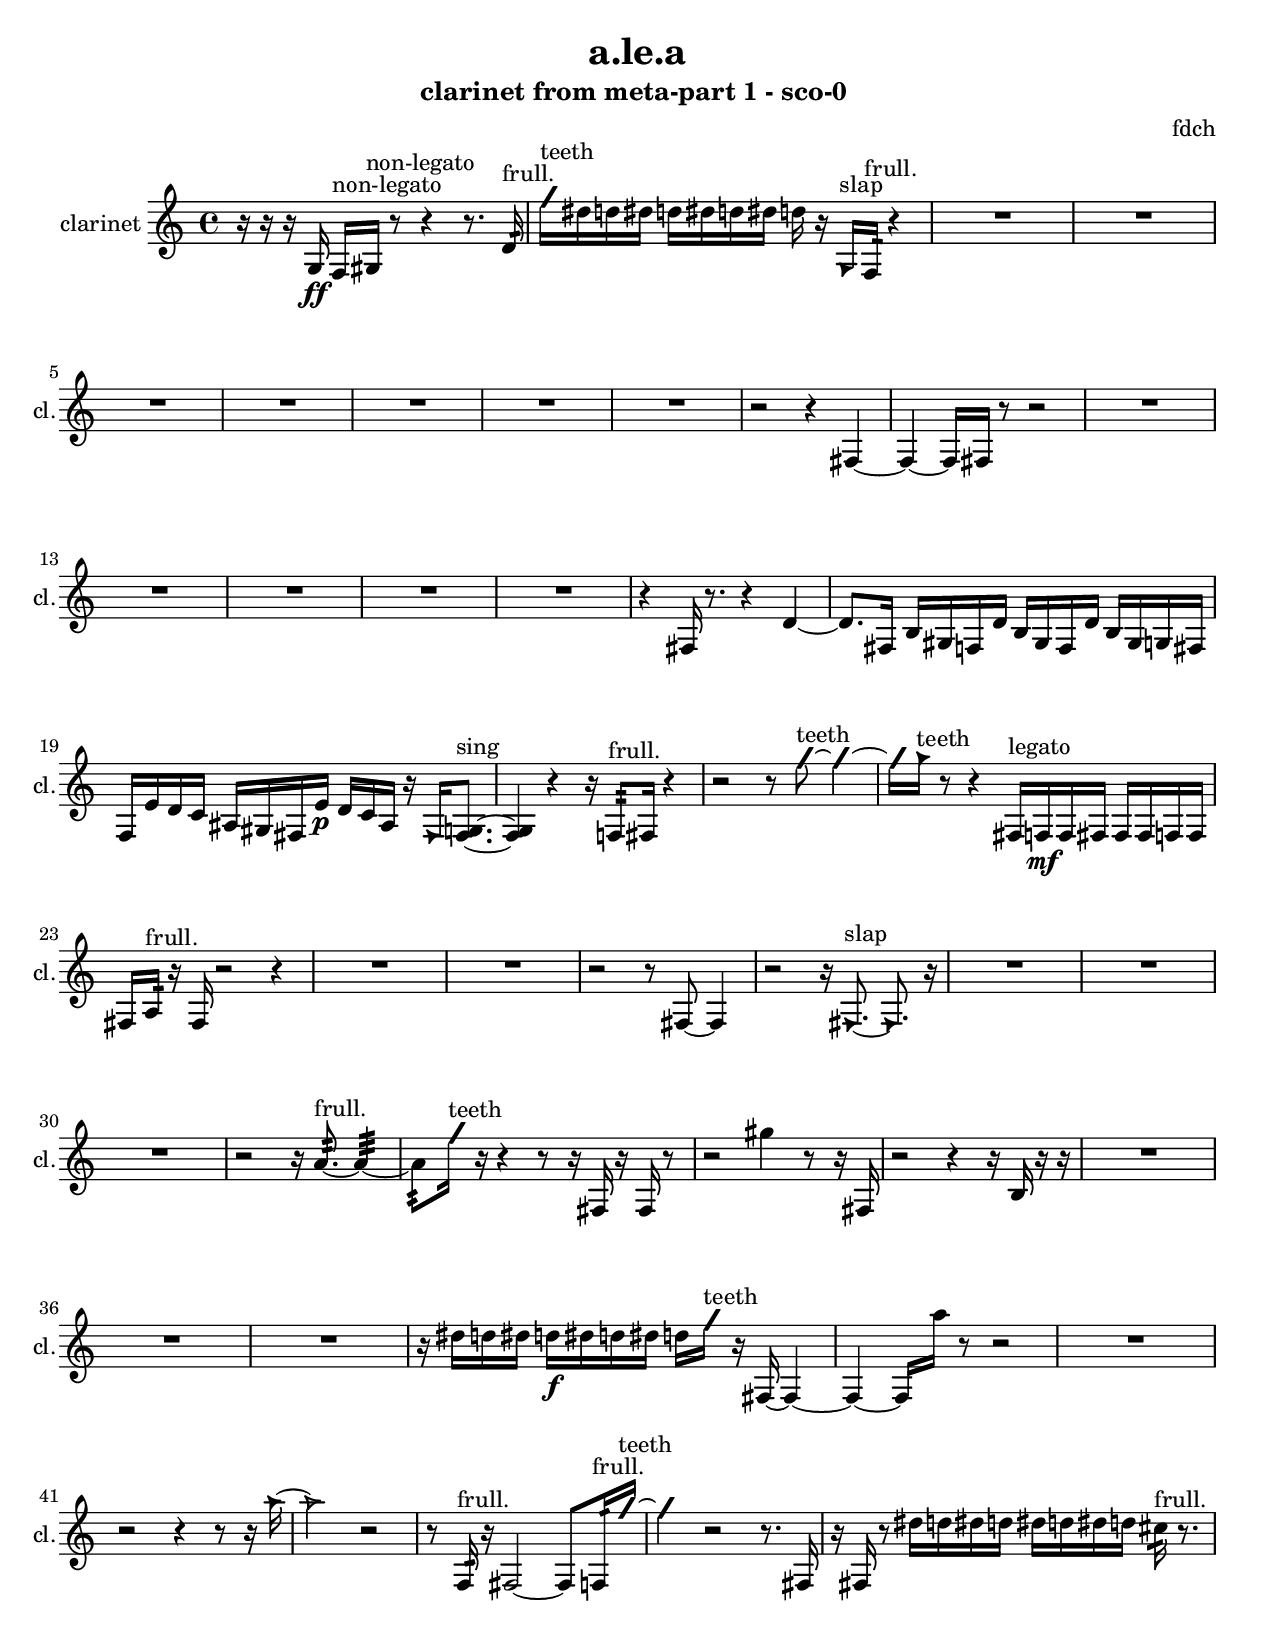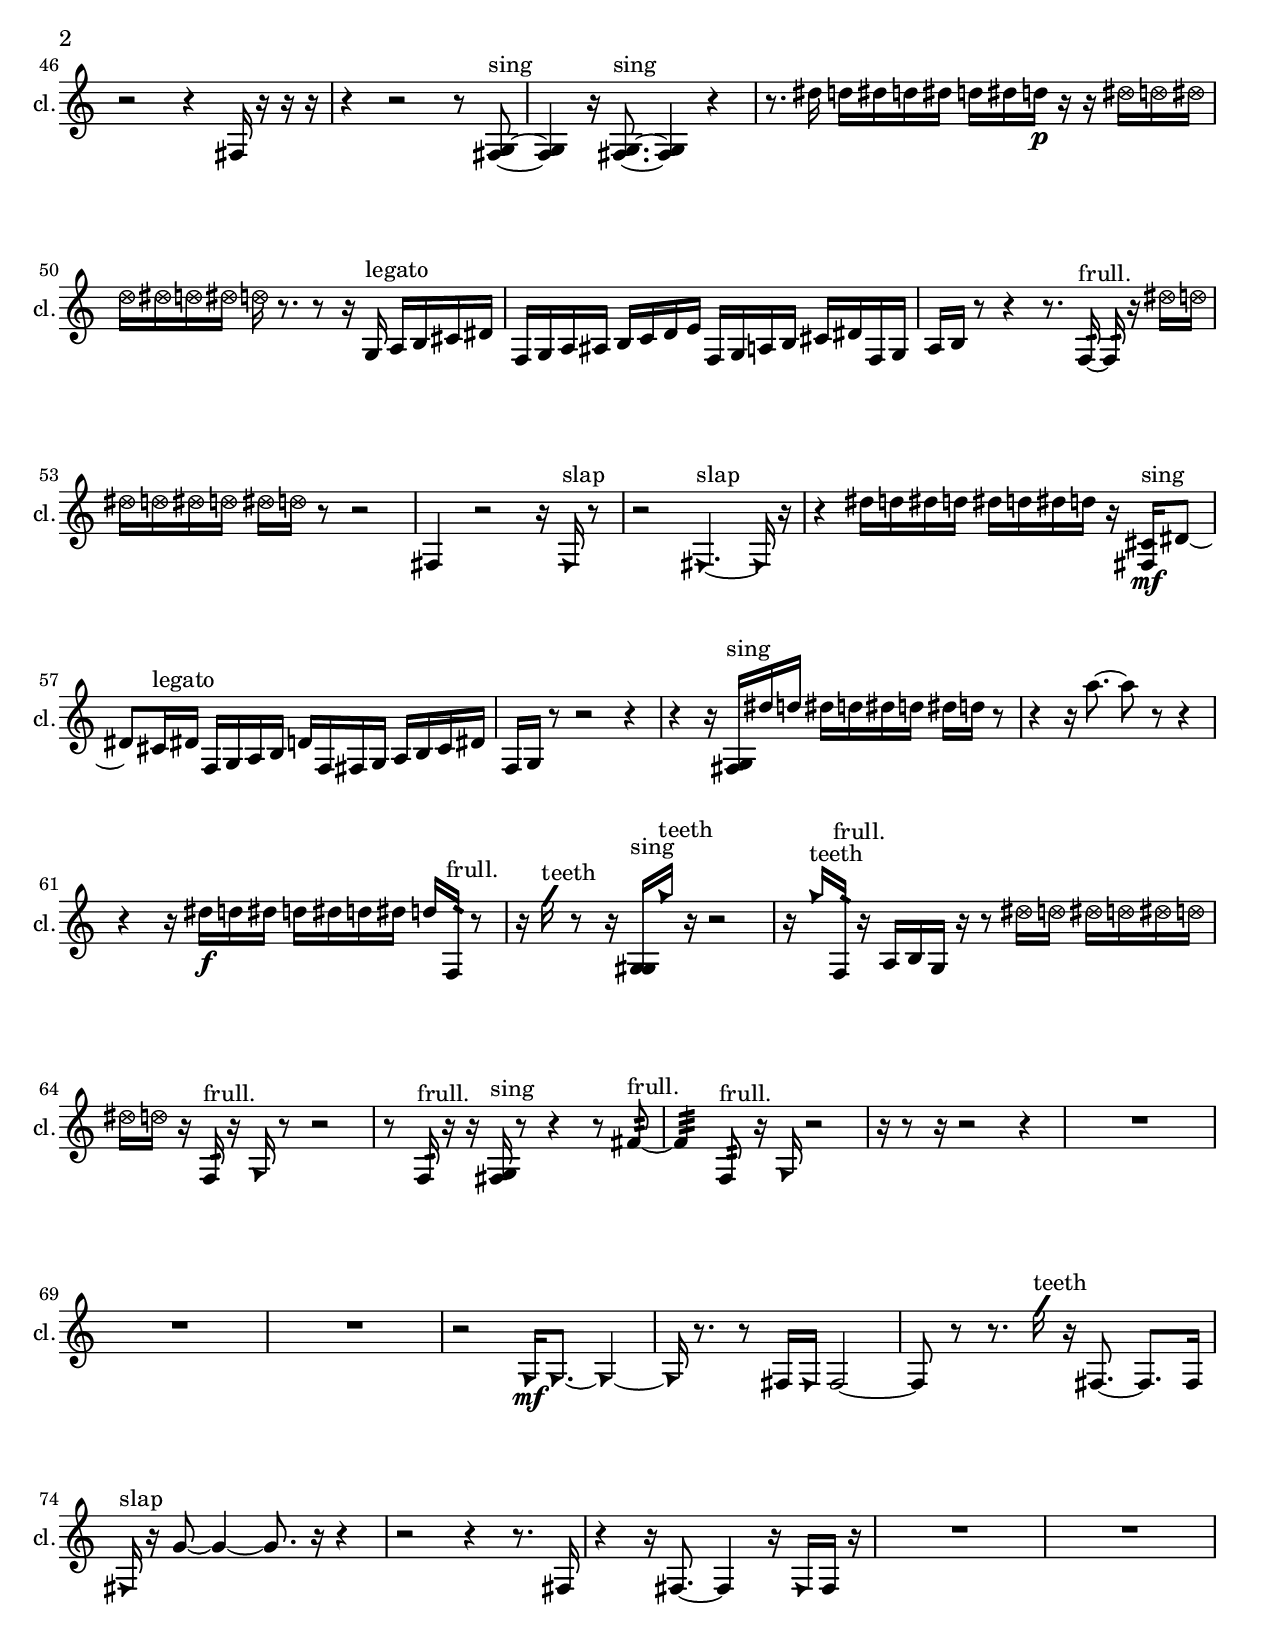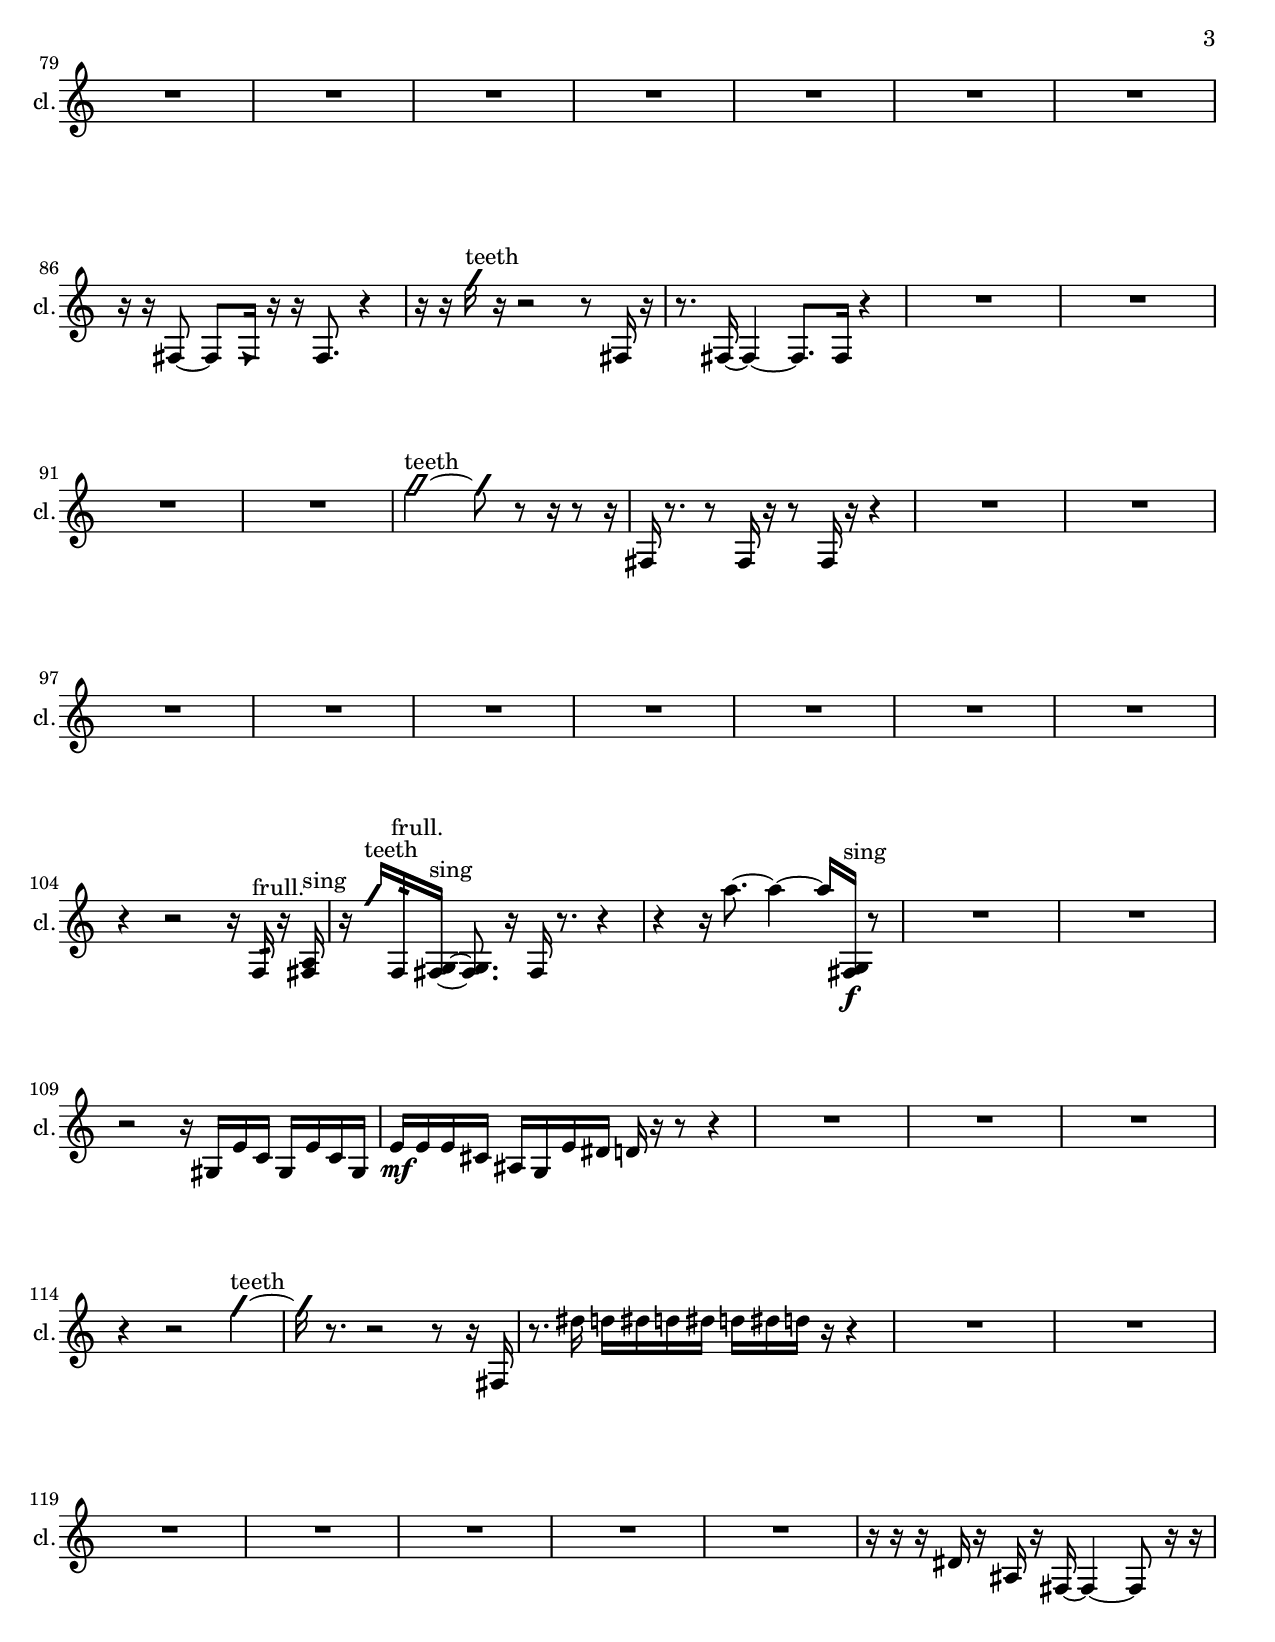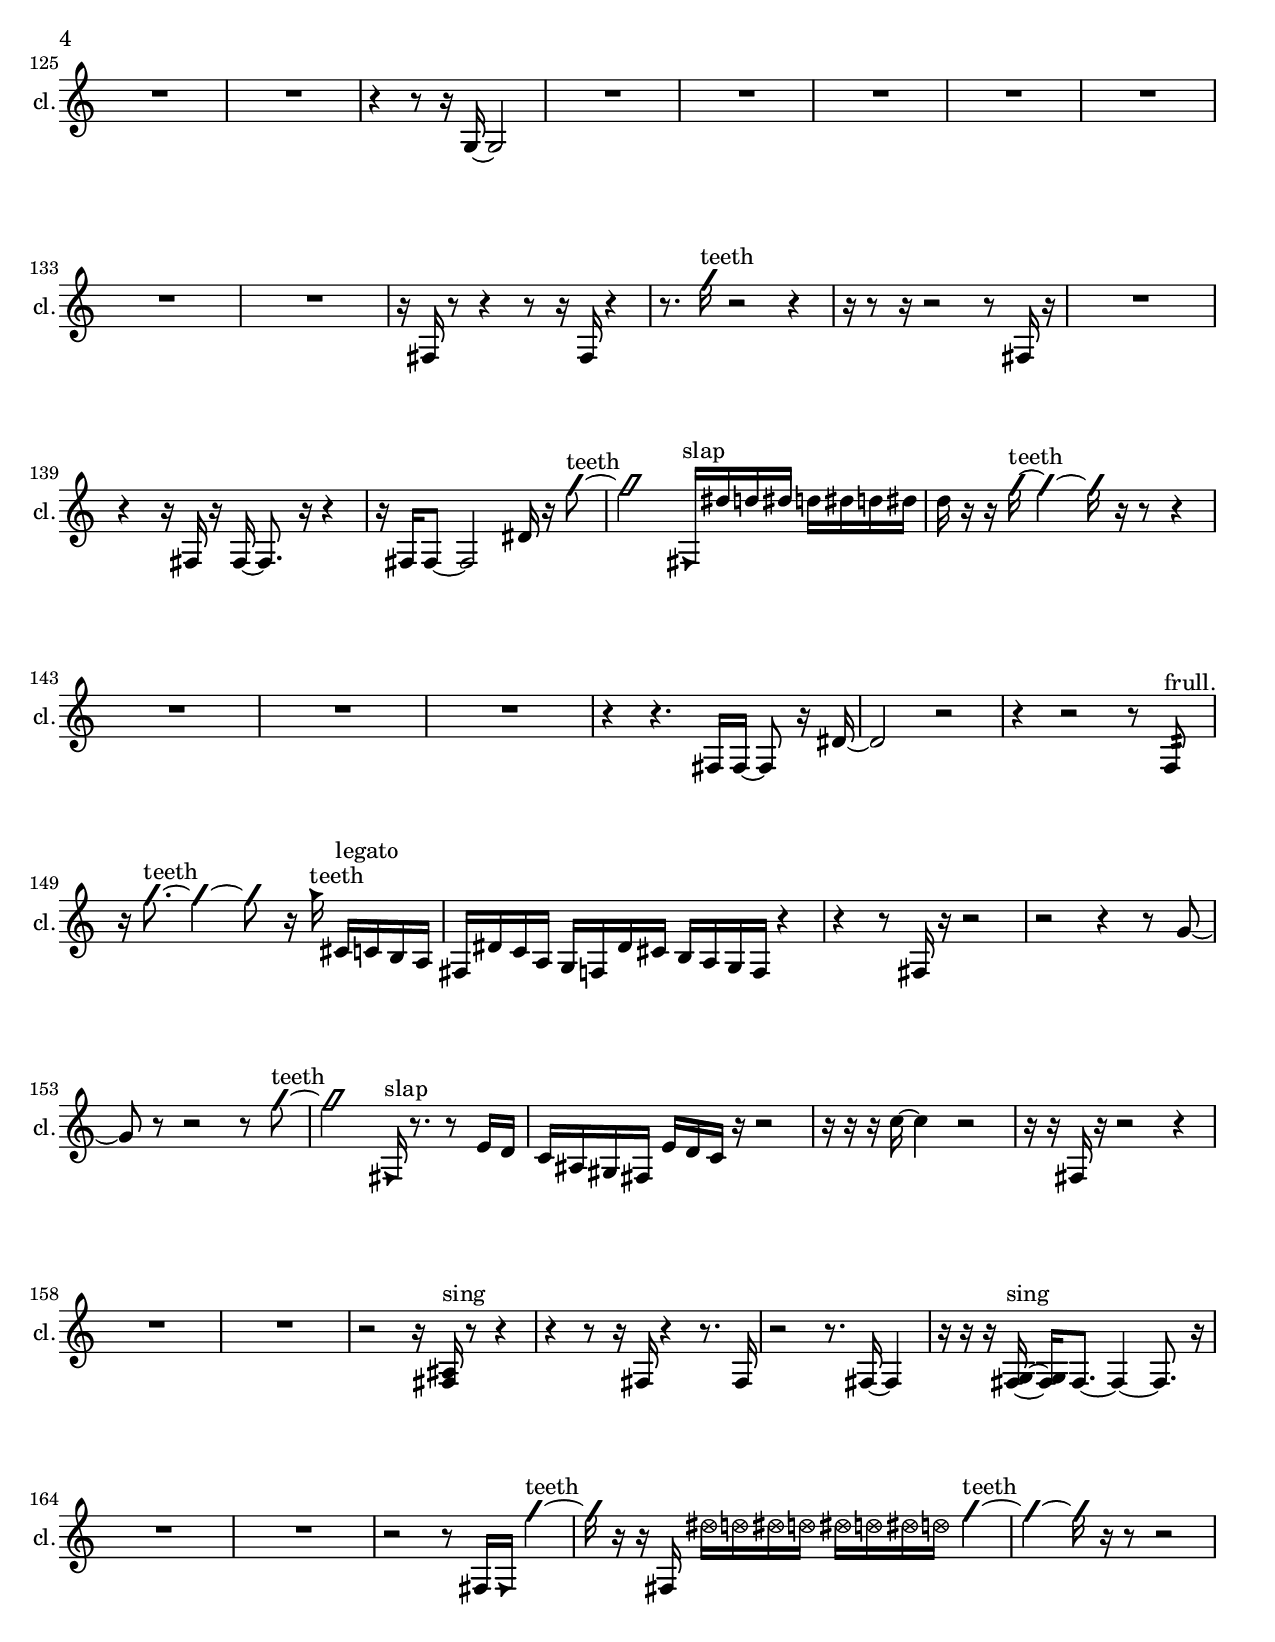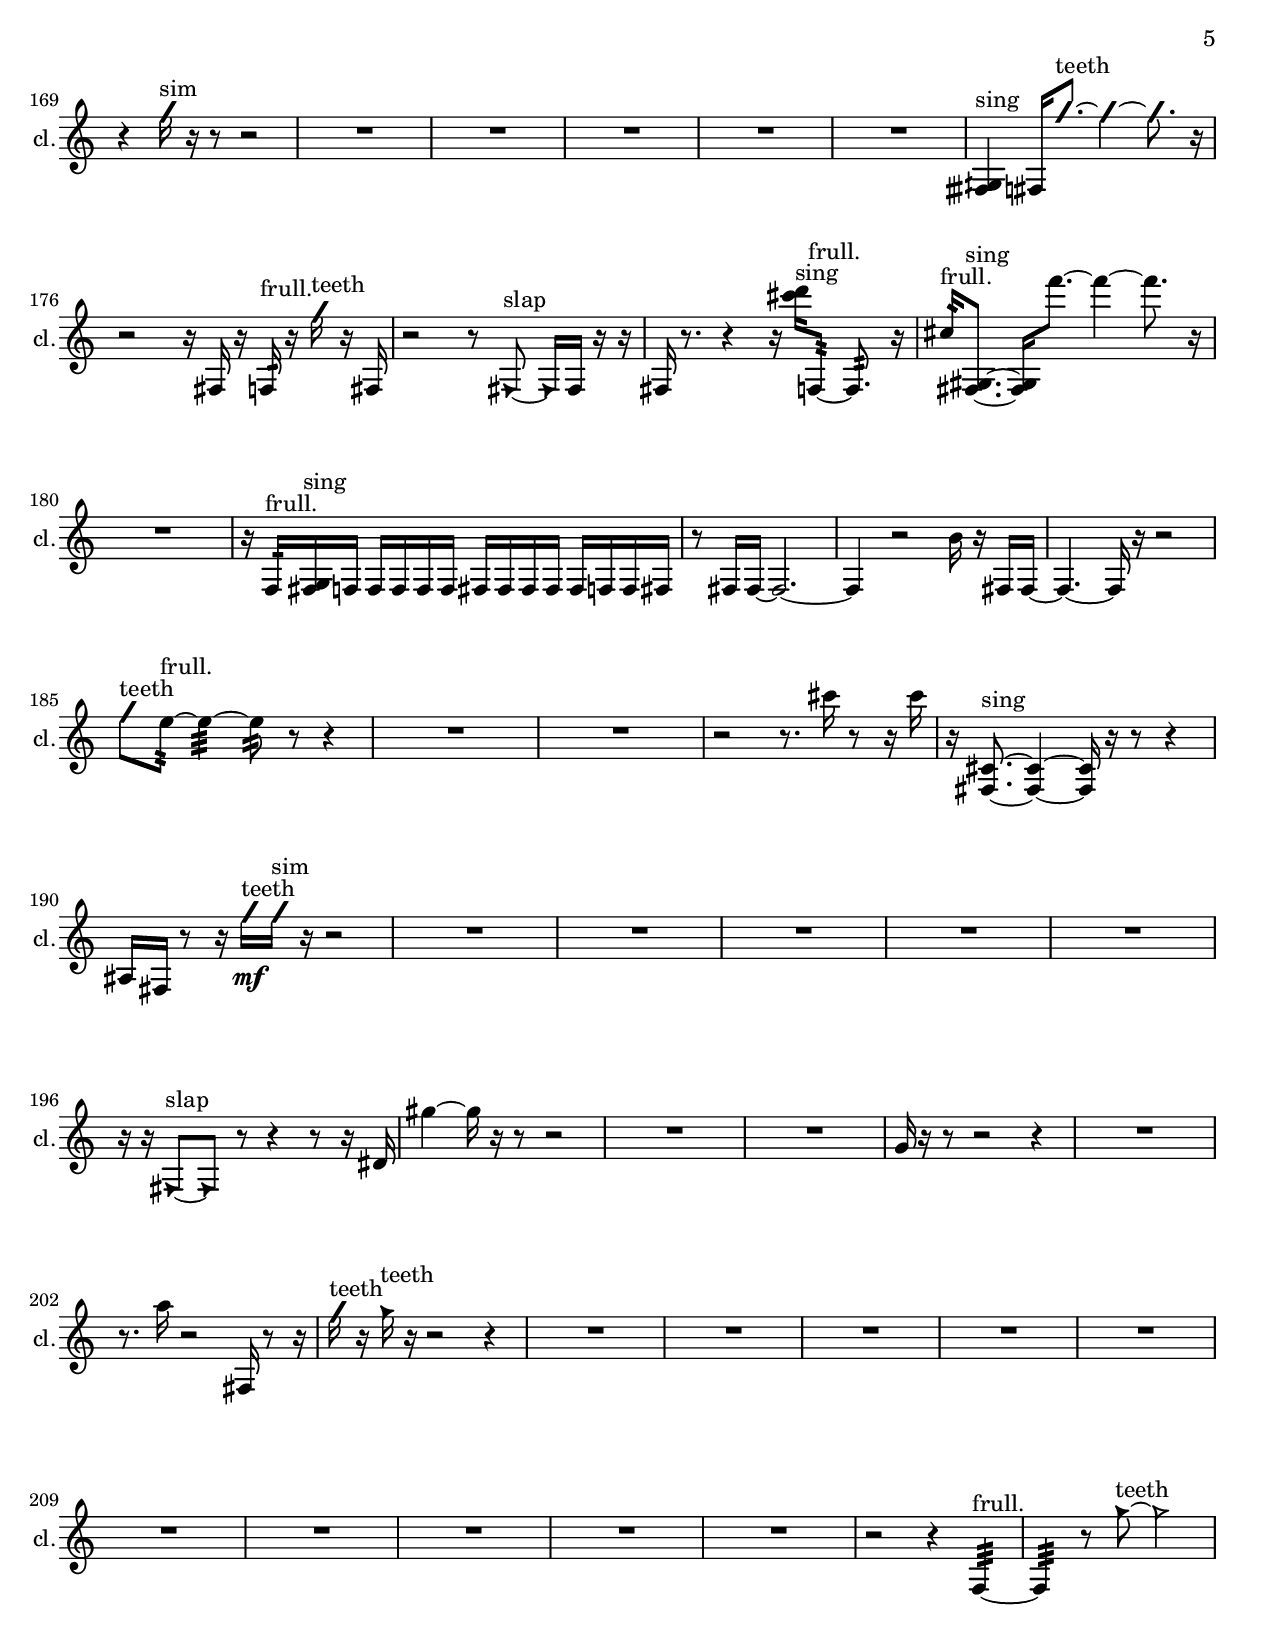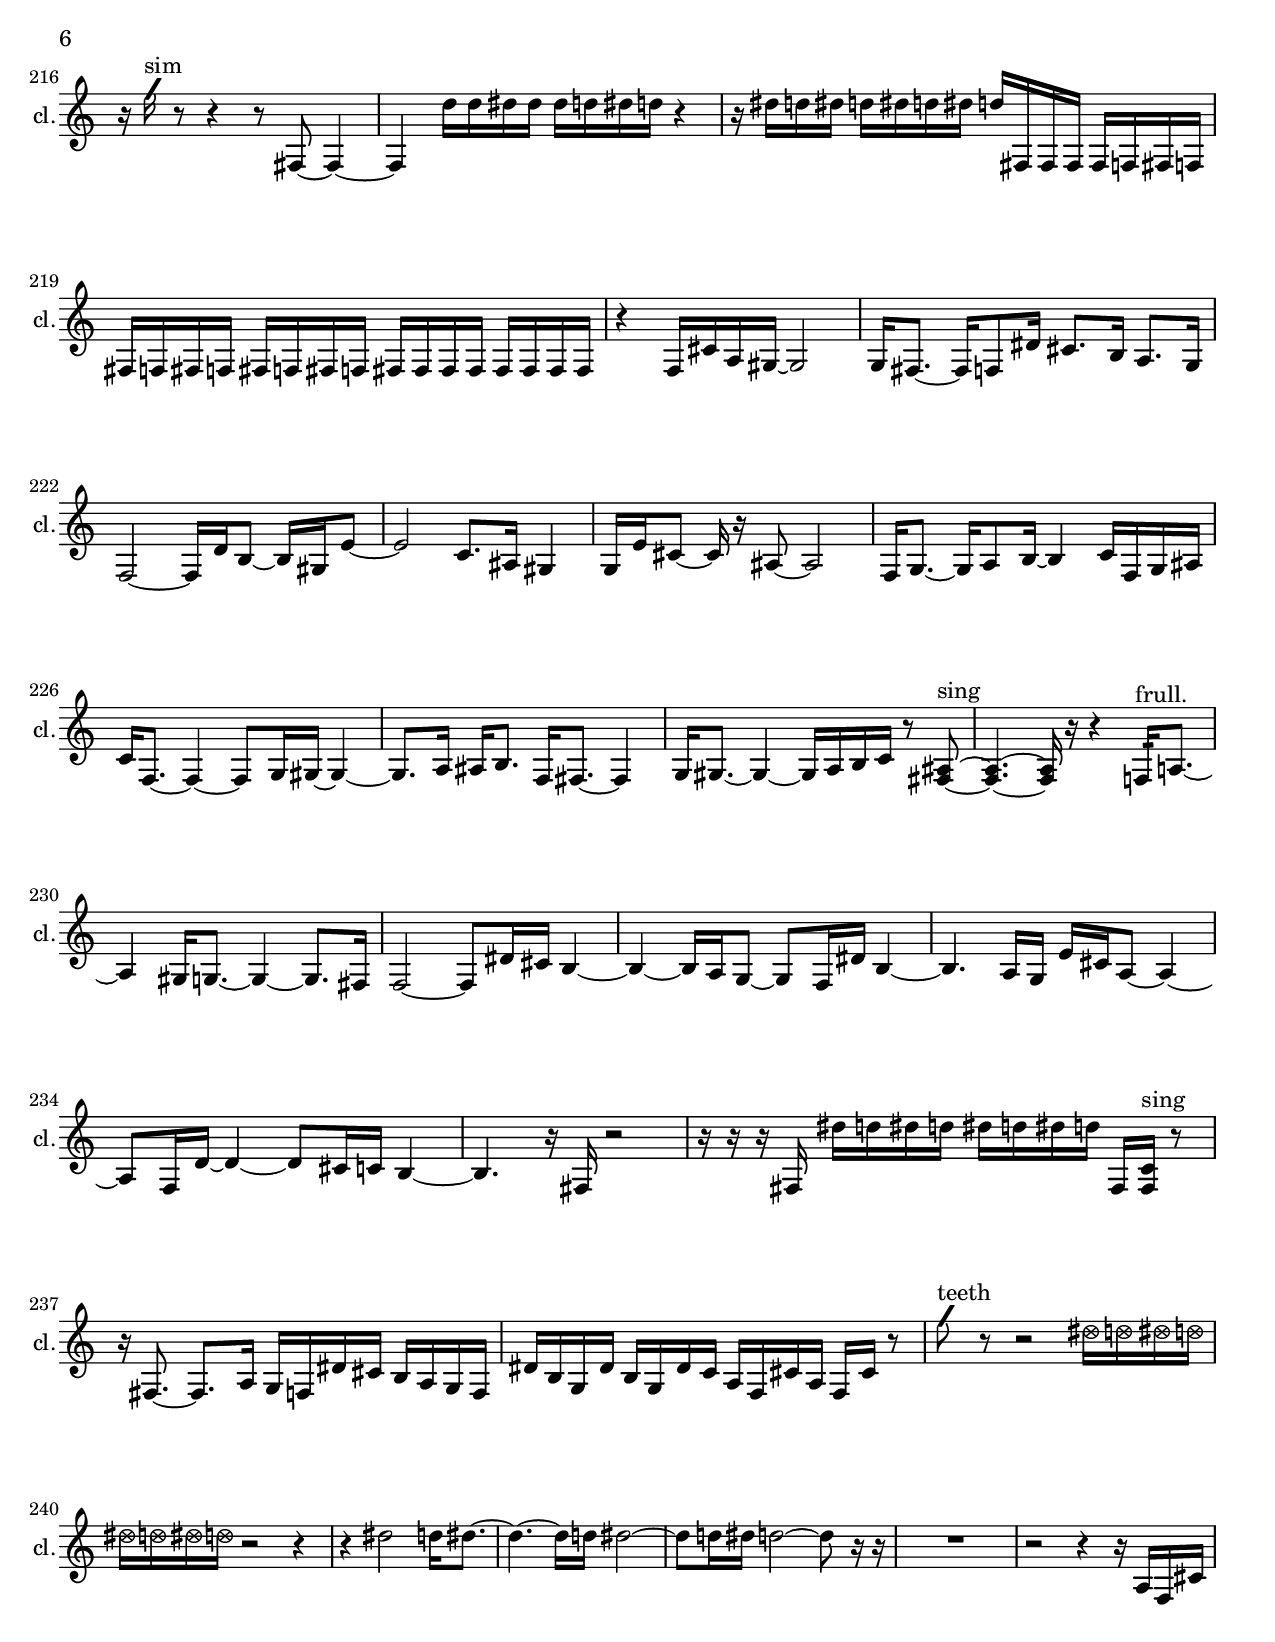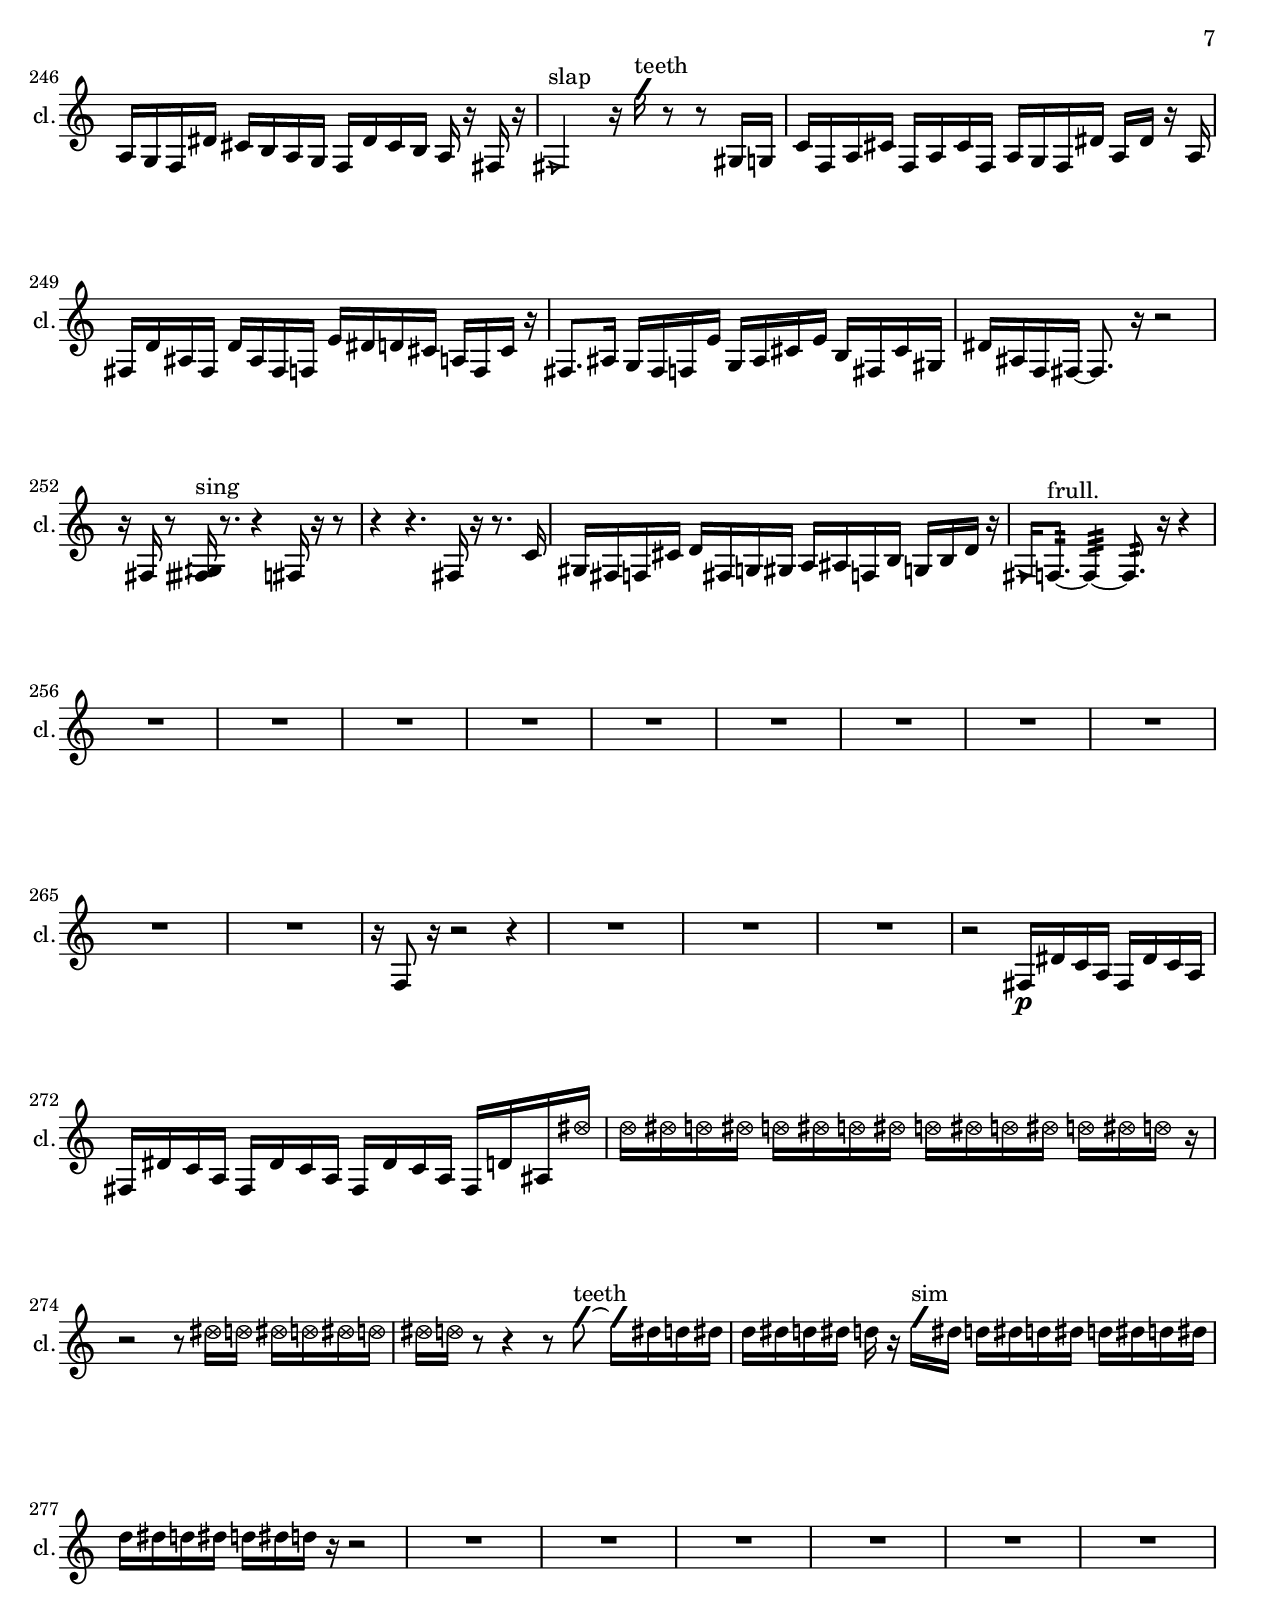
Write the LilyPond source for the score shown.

\version "2.19.56" 

clarinet_one_part = \relative c' {

  \time 4/4

  \clef treble 
  % ________________________________________bar 1 :
  r16  r16  r16  g16\ff 
  f16^\markup {non-legato }  gis16^\markup {non-legato }  r8 
  r4 
  r8.  d'16:32^\markup {frull. }  |
  % ________________________________________bar 2 :
  \once \override NoteHead.style = #'slash g'16^\markup {teeth }  dis16  d16  dis16 
  d16  dis16  d16  dis16 
  d16  r16  \once \override NoteHead.style = #'triangle g,,16^\markup {slap }  f16:32^\markup {frull. } 
  r4  |
  % ________________________________________bar 3 :
  R1  |
  % ________________________________________bar 4 :
  R1  |
  % ________________________________________bar 5 :
  R1  |
  % ________________________________________bar 6 :
  R1  |
  % ________________________________________bar 7 :
  R1  |
  % ________________________________________bar 8 :
  R1  |
  % ________________________________________bar 9 :
  R1  |
  % ________________________________________bar 10 :
  r2 
  r4 
  fis4~  |
  % ________________________________________bar 11 :
  fis4~ 
  fis16  fis16  r8 
  r2  |
  % ________________________________________bar 12 :
  R1  |
  % ________________________________________bar 13 :
  R1  |
  % ________________________________________bar 14 :
  R1  |
  % ________________________________________bar 15 :
  R1  |
  % ________________________________________bar 16 :
  R1  |
  % ________________________________________bar 17 :
  r4 
  fis16  r8. 
  r4 
  d'4~  |
  % ________________________________________bar 18 :
  d8.  fis,16 
  b16  gis16  f16  d'16 
  b16  gis16  f16  d'16 
  b16  gis16  g16  fis16  |
  % ________________________________________bar 19 :
  f16  e'16  d16  c16 
  ais16  gis16  fis16  e'16\p 
  d16  c16  ais16  r16 
  \once \override NoteHead.style = #'triangle fis16  <fis g >8.~^\markup {sing }  |
  % ________________________________________bar 20 :
  <fis g >4 
  r4 
  r16  f8:32^\markup {frull. }  fis16 
  r4  |
  % ________________________________________bar 21 :
  r2 
  r8  \once \override NoteHead.style = #'slash g''8~^\markup {teeth } 
  \once \override NoteHead.style = #'slash g4~  |
  % ________________________________________bar 22 :
  \once \override NoteHead.style = #'slash g16  \once \override NoteHead.style = #'triangle g16^\markup {teeth }  r8 
  r4 
  fis,,16^\markup {legato }  f16\mf  f16  fis16 
  fis16  fis16  f16  f16  |
  % ________________________________________bar 23 :
  fis16  a16:32^\markup {frull. }  r16  fis16 
  r2 
  r4  |
  % ________________________________________bar 24 :
  R1  |
  % ________________________________________bar 25 :
  R1  |
  % ________________________________________bar 26 :
  r2 
  r8  fis8~ 
  fis4  |
  % ________________________________________bar 27 :
  r2 
  r16  \once \override NoteHead.style = #'triangle fis8.~^\markup {slap } 
  \once \override NoteHead.style = #'triangle fis8.  r16  |
  % ________________________________________bar 28 :
  R1  |
  % ________________________________________bar 29 :
  R1  |
  % ________________________________________bar 30 :
  R1  |
  % ________________________________________bar 31 :
  r2 
  r16  a'8.:32~^\markup {frull. } 
  a4:32~  |
  % ________________________________________bar 32 :
  a8:32  \once \override NoteHead.style = #'slash g'16^\markup {teeth }  r16 
  r4 
  r8  r16  fis,,16 
  r16  fis16  r8  |
  % ________________________________________bar 33 :
  r2 
  gis''4 
  r8  r16  fis,,16  |
  % ________________________________________bar 34 :
  r2 
  r4 
  r16  b16  r16  r16  |
  % ________________________________________bar 35 :
  R1  |
  % ________________________________________bar 36 :
  R1  |
  % ________________________________________bar 37 :
  R1  |
  % ________________________________________bar 38 :
  r16  dis'16  d16  dis16 
  d16\f  dis16  d16  dis16 
  d16  \once \override NoteHead.style = #'slash g16^\markup {teeth }  r16  fis,,16~ 
  fis4~  |
  % ________________________________________bar 39 :
  fis4~ 
  fis16  a''16  r8 
  r2  |
  % ________________________________________bar 40 :
  R1  |
  % ________________________________________bar 41 :
  r2 
  r4 
  r8  r16  \once \override NoteHead.style = #'triangle a16~  |
  % ________________________________________bar 42 :
  \once \override NoteHead.style = #'triangle a2 
  r2  |
  % ________________________________________bar 43 :
  r8  f,,16:32^\markup {frull. }  r16 
  fis2~ 
  fis8  f16:32^\markup {frull. }  \once \override NoteHead.style = #'slash g''16~^\markup {teeth }  |
  % ________________________________________bar 44 :
  \once \override NoteHead.style = #'slash g4 
  r2 
  r8.  fis,,16  |
  % ________________________________________bar 45 :
  r16  fis16  r8 
  dis''16  d16  dis16  d16 
  dis16  d16  dis16  d16 
  cis16:32^\markup {frull. }  r8.  |
  % ________________________________________bar 46 :
  r2 
  r4 
  fis,,16  r16  r16  r16  |
  % ________________________________________bar 47 :
  r4 
  r2 
  r8  <fis g >8~^\markup {sing }  |
  % ________________________________________bar 48 :
  <fis g >4 
  r16  <fis g >8.~^\markup {sing } 
  <fis g >4 
  r4  |
  % ________________________________________bar 49 :
  r8.  dis''16 
  d16  dis16  d16  dis16 
  d16  dis16  d16\p  r16 
  r16  \once \override NoteHead.style = #'xcircle dis16  \once \override NoteHead.style = #'xcircle d16  \once \override NoteHead.style = #'xcircle dis16  |
  % ________________________________________bar 50 :
  \once \override NoteHead.style = #'xcircle d16  \once \override NoteHead.style = #'xcircle dis16  \once \override NoteHead.style = #'xcircle d16  \once \override NoteHead.style = #'xcircle dis16 
  \once \override NoteHead.style = #'xcircle d16  r8. 
  r8  r16  g,,16^\markup {legato } 
  a16  b16  cis16  dis16  |
  % ________________________________________bar 51 :
  f,16  g16  a16  ais16 
  b16  c16  d16  e16 
  f,16  g16  a16  b16 
  cis16  dis16  f,16  g16  |
  % ________________________________________bar 52 :
  a16  b16  r8 
  r4 
  r8.  f16:32~^\markup {frull. } 
  f16:32  r16  \once \override NoteHead.style = #'xcircle dis''16  \once \override NoteHead.style = #'xcircle d16  |
  % ________________________________________bar 53 :
  \once \override NoteHead.style = #'xcircle dis16  \once \override NoteHead.style = #'xcircle d16  \once \override NoteHead.style = #'xcircle dis16  \once \override NoteHead.style = #'xcircle d16 
  \once \override NoteHead.style = #'xcircle dis16  \once \override NoteHead.style = #'xcircle d16  r8 
  r2  |
  % ________________________________________bar 54 :
  fis,,4 
  r2 
  r16  \once \override NoteHead.style = #'triangle fis16^\markup {slap }  r8  |
  % ________________________________________bar 55 :
  r2 
  \once \override NoteHead.style = #'triangle fis4.~^\markup {slap } 
  \once \override NoteHead.style = #'triangle fis16  r16  |
  % ________________________________________bar 56 :
  r4 
  dis''16  d16  dis16  d16 
  dis16  d16  dis16  d16 
  r16  <fis,, cis' >16\mf^\markup {sing }  dis'8~  |
  % ________________________________________bar 57 :
  dis8  cis16^\markup {legato }  dis16 
  f,16  g16  a16  b16 
  d16  f,16  fis16  g16 
  a16  b16  cis16  dis16  |
  % ________________________________________bar 58 :
  f,16  g16  r8 
  r2 
  r4  |
  % ________________________________________bar 59 :
  r4 
  r16  <fis g >16^\markup {sing }  dis''16  d16 
  dis16  d16  dis16  d16 
  dis16  d16  r8  |
  % ________________________________________bar 60 :
  r4 
  r16  a'8.~ 
  a8  r8 
  r4  |
  % ________________________________________bar 61 :
  r4 
  r16  dis,16\f  d16  dis16 
  d16  dis16  d16  dis16 
  d16  f,,16:32^\markup {frull. }  r8  |
  % ________________________________________bar 62 :
  r16  \once \override NoteHead.style = #'slash g''16^\markup {teeth }  r8 
  r16  <g,, gis >16^\markup {sing }  \once \override NoteHead.style = #'triangle g''16^\markup {teeth }  r16 
  r2  |
  % ________________________________________bar 63 :
  r16  \once \override NoteHead.style = #'triangle g16^\markup {teeth }  f,,16:32^\markup {frull. }  r16 
  a16  b16  g16  r16 
  r8  \once \override NoteHead.style = #'xcircle dis''16  \once \override NoteHead.style = #'xcircle d16 
  \once \override NoteHead.style = #'xcircle dis16  \once \override NoteHead.style = #'xcircle d16  \once \override NoteHead.style = #'xcircle dis16  \once \override NoteHead.style = #'xcircle d16  |
  % ________________________________________bar 64 :
  \once \override NoteHead.style = #'xcircle dis16  \once \override NoteHead.style = #'xcircle d16  r16  f,,16:32^\markup {frull. } 
  r16  \once \override NoteHead.style = #'triangle g16  r8 
  r2  |
  % ________________________________________bar 65 :
  r8  f16:32^\markup {frull. }  r16 
  r16  <fis g >16^\markup {sing }  r8 
  r4 
  r8  fis'8:32~^\markup {frull. }  |
  % ________________________________________bar 66 :
  fis4:32 
  f,8:32^\markup {frull. }  r16  \once \override NoteHead.style = #'triangle g16 
  r2  |
  % ________________________________________bar 67 :
  r16  r8  r16 
  r2 
  r4  |
  % ________________________________________bar 68 :
  R1  |
  % ________________________________________bar 69 :
  R1  |
  % ________________________________________bar 70 :
  R1  |
  % ________________________________________bar 71 :
  r2 
  \once \override NoteHead.style = #'triangle g16\mf  \once \override NoteHead.style = #'triangle g8.~ 
  \once \override NoteHead.style = #'triangle g4~  |
  % ________________________________________bar 72 :
  \once \override NoteHead.style = #'triangle g16  r8. 
  r8  fis16  \once \override NoteHead.style = #'triangle fis16 
  fis2~  |
  % ________________________________________bar 73 :
  fis8  r8 
  r8.  \once \override NoteHead.style = #'slash g''16^\markup {teeth } 
  r16  fis,,8.~ 
  fis8.  fis16  |
  % ________________________________________bar 74 :
  \once \override NoteHead.style = #'triangle fis16^\markup {slap }  r16  g'8~ 
  g4~ 
  g8.  r16 
  r4  |
  % ________________________________________bar 75 :
  r2 
  r4 
  r8.  fis,16  |
  % ________________________________________bar 76 :
  r4 
  r16  fis8.~ 
  fis4 
  r16  \once \override NoteHead.style = #'triangle fis16  fis16  r16  |
  % ________________________________________bar 77 :
  R1  |
  % ________________________________________bar 78 :
  R1  |
  % ________________________________________bar 79 :
  R1  |
  % ________________________________________bar 80 :
  R1  |
  % ________________________________________bar 81 :
  R1  |
  % ________________________________________bar 82 :
  R1  |
  % ________________________________________bar 83 :
  R1  |
  % ________________________________________bar 84 :
  R1  |
  % ________________________________________bar 85 :
  R1  |
  % ________________________________________bar 86 :
  r16  r16  fis8~ 
  fis8  \once \override NoteHead.style = #'triangle fis16  r16 
  r16  fis8. 
  r4  |
  % ________________________________________bar 87 :
  r16  r16  \once \override NoteHead.style = #'slash g''16^\markup {teeth }  r16 
  r2 
  r8  fis,,16  r16  |
  % ________________________________________bar 88 :
  r8.  fis16~ 
  fis4~ 
  fis8.  fis16 
  r4  |
  % ________________________________________bar 89 :
  R1  |
  % ________________________________________bar 90 :
  R1  |
  % ________________________________________bar 91 :
  R1  |
  % ________________________________________bar 92 :
  R1  |
  % ________________________________________bar 93 :
  \once \override NoteHead.style = #'slash g''2~^\markup {teeth } 
  \once \override NoteHead.style = #'slash g8  r8 
  r16  r8  r16  |
  % ________________________________________bar 94 :
  fis,,16  r8. 
  r8  fis16  r16 
  r8  fis16  r16 
  r4  |
  % ________________________________________bar 95 :
  R1 |
  % ________________________________________bar 2 :
  R1  |
  % ________________________________________bar 3 :
  R1  |
  % ________________________________________bar 4 :
  R1  |
  % ________________________________________bar 5 :
  R1  |
  % ________________________________________bar 6 :
  R1  |
  % ________________________________________bar 7 :
  R1  |
  % ________________________________________bar 8 :
  R1  |
  % ________________________________________bar 9 :
  R1  |
  % ________________________________________bar 10 :
  r4 
  r2 
  r16  f16:32^\markup {frull. }  r16  <fis a >16^\markup {sing }  |
  % ________________________________________bar 11 :
  r16  \once \override NoteHead.style = #'slash g''16^\markup {teeth }  f,,16:32^\markup {frull. }  <fis g >16~^\markup {sing } 
  <fis g >8.  r16 
  fis16  r8. 
  r4  |
  % ________________________________________bar 12 :
  r4 
  r16  a''8.~ 
  a4~ 
  a16  <fis,, g >16\f^\markup {sing }  r8  |
  % ________________________________________bar 13 :
  R1  |
  % ________________________________________bar 14 :
  R1  |
  % ________________________________________bar 15 :
  r2 
  r16  gis16  e'16  c16 
  gis16  e'16  c16  gis16  |
  % ________________________________________bar 16 :
  e'16\mf  e16  e16  cis16 
  ais16  g16  e'16  dis16 
  d16  r16  r8 
  r4  |
  % ________________________________________bar 17 :
  R1  |
  % ________________________________________bar 18 :
  R1  |
  % ________________________________________bar 19 :
  R1  |
  % ________________________________________bar 20 :
  r4 
  r2 
  \once \override NoteHead.style = #'slash g'4~^\markup {teeth }  |
  % ________________________________________bar 21 :
  \once \override NoteHead.style = #'slash g16  r8. 
  r2 
  r8  r16  fis,,16  |
  % ________________________________________bar 22 :
  r8.  dis''16 
  d16  dis16  d16  dis16 
  d16  dis16  d16  r16 
  r4  |
  % ________________________________________bar 23 :
  R1  |
  % ________________________________________bar 24 :
  R1  |
  % ________________________________________bar 25 :
  R1  |
  % ________________________________________bar 26 :
  R1  |
  % ________________________________________bar 27 :
  R1  |
  % ________________________________________bar 28 :
  R1  |
  % ________________________________________bar 29 :
  R1  |
  % ________________________________________bar 30 :
  r16  r16  r16  dis,16 
  r16  ais16  r16  fis16~ 
  fis4~ 
  fis8  r16  r16  |
  % ________________________________________bar 31 :
  R1  |
  % ________________________________________bar 32 :
  R1  |
  % ________________________________________bar 33 :
  r4 
  r8  r16  g16~ 
  g2  |
  % ________________________________________bar 34 :
  R1  |
  % ________________________________________bar 35 :
  R1  |
  % ________________________________________bar 36 :
  R1  |
  % ________________________________________bar 37 :
  R1  |
  % ________________________________________bar 38 :
  R1  |
  % ________________________________________bar 39 :
  R1  |
  % ________________________________________bar 40 :
  R1  |
  % ________________________________________bar 41 :
  r16  fis16  r8 
  r4 
  r8  r16  fis16 
  r4  |
  % ________________________________________bar 42 :
  r8.  \once \override NoteHead.style = #'slash g''16^\markup {teeth } 
  r2 
  r4  |
  % ________________________________________bar 43 :
  r16  r8  r16 
  r2 
  r8  fis,,16  r16  |
  % ________________________________________bar 44 :
  R1  |
  % ________________________________________bar 45 :
  r4 
  r16  fis16  r16  fis16~ 
  fis8.  r16 
  r4  |
  % ________________________________________bar 46 :
  r16  fis16  fis8~ 
  fis2 
  dis'16  r16  \once \override NoteHead.style = #'slash g'8~^\markup {teeth }  |
  % ________________________________________bar 47 :
  \once \override NoteHead.style = #'slash g2 
  \once \override NoteHead.style = #'triangle fis,,16^\markup {slap }  dis''16  d16  dis16 
  d16  dis16  d16  dis16  |
  % ________________________________________bar 48 :
  d16  r16  r16  \once \override NoteHead.style = #'slash g16~^\markup {teeth } 
  \once \override NoteHead.style = #'slash g4~ 
  \once \override NoteHead.style = #'slash g16  r16  r8 
  r4  |
  % ________________________________________bar 49 :
  R1  |
  % ________________________________________bar 50 :
  R1  |
  % ________________________________________bar 51 :
  R1  |
  % ________________________________________bar 52 :
  r4 
  r4. 
  fis,,16  fis16~ 
  fis8  r16  dis'16~  |
  % ________________________________________bar 53 :
  dis2 
  r2  |
  % ________________________________________bar 54 :
  r4 
  r2 
  r8  f,8:32^\markup {frull. }  |
  % ________________________________________bar 55 :
  r16  \once \override NoteHead.style = #'slash g''8.~^\markup {teeth } 
  \once \override NoteHead.style = #'slash g4~ 
  \once \override NoteHead.style = #'slash g8  r16  \once \override NoteHead.style = #'triangle g16^\markup {teeth } 
  cis,,16^\markup {legato }  c16  b16  a16  |
  % ________________________________________bar 56 :
  fis16  dis'16  c16  a16 
  g16  f16  dis'16  cis16 
  b16  a16  g16  f16 
  r4  |
  % ________________________________________bar 57 :
  r4 
  r8  fis16  r16 
  r2  |
  % ________________________________________bar 58 :
  r2 
  r4 
  r8  g'8~  |
  % ________________________________________bar 59 :
  g8  r8 
  r2 
  r8  \once \override NoteHead.style = #'slash g'8~^\markup {teeth }  |
  % ________________________________________bar 60 :
  \once \override NoteHead.style = #'slash g2 
  \once \override NoteHead.style = #'triangle fis,,16^\markup {slap }  r8. 
  r8  e'16  d16  |
  % ________________________________________bar 61 :
  c16  ais16  gis16  fis16 
  e'16  d16  c16  r16 
  r2  |
  % ________________________________________bar 62 :
  r16  r16  r16  c'16~ 
  c4 
  r2  |
  % ________________________________________bar 63 :
  r16  r16  fis,,16  r16 
  r2 
  r4  |
  % ________________________________________bar 64 :
  R1  |
  % ________________________________________bar 65 :
  R1  |
  % ________________________________________bar 66 :
  r2 
  r16  <fis ais >16^\markup {sing }  r8 
  r4  |
  % ________________________________________bar 67 :
  r4 
  r8  r16  fis16 
  r4 
  r8.  fis16  |
  % ________________________________________bar 68 :
  r2 
  r8.  fis16~ 
  fis4  |
  % ________________________________________bar 69 :
  r16  r16  r16  <fis g >16~^\markup {sing } 
  <fis g >16  fis8.~ 
  fis4~ 
  fis8.  r16  |
  % ________________________________________bar 70 :
  R1  |
  % ________________________________________bar 71 :
  R1  |
  % ________________________________________bar 72 :
  r2 
  r8  fis16  \once \override NoteHead.style = #'triangle fis16 
  \once \override NoteHead.style = #'slash g''4~^\markup {teeth }  |
  % ________________________________________bar 73 :
  \once \override NoteHead.style = #'slash g16  r16  r16  fis,,16 
  \once \override NoteHead.style = #'xcircle dis''16  \once \override NoteHead.style = #'xcircle d16  \once \override NoteHead.style = #'xcircle dis16  \once \override NoteHead.style = #'xcircle d16 
  \once \override NoteHead.style = #'xcircle dis16  \once \override NoteHead.style = #'xcircle d16  \once \override NoteHead.style = #'xcircle dis16  \once \override NoteHead.style = #'xcircle d16 
  \once \override NoteHead.style = #'slash g4~^\markup {teeth }  |
  % ________________________________________bar 74 :
  \once \override NoteHead.style = #'slash g4~ 
  \once \override NoteHead.style = #'slash g16  r16  r8 
  r2  |
  % ________________________________________bar 75 :
  r4 
  \once \override NoteHead.style = #'slash g16^\markup {sim }  r16  r8 
  r2  |
  % ________________________________________bar 76 :
  R1  |
  % ________________________________________bar 77 :
  R1  |
  % ________________________________________bar 78 :
  R1  |
  % ________________________________________bar 79 :
  R1  |
  % ________________________________________bar 80 :
  R1  |
  % ________________________________________bar 81 :
  <fisih,, gih >4^\markup {sing } 
  fis16  \once \override NoteHead.style = #'slash g''8.~^\markup {teeth } 
  \once \override NoteHead.style = #'slash g4~ 
  \once \override NoteHead.style = #'slash g8.  r16  |
  % ________________________________________bar 82 :
  r2 
  r16  fis,,16  r16  f16:32^\markup {frull. } 
  r16  \once \override NoteHead.style = #'slash g''16^\markup {teeth }  r16  fis,,16  |
  % ________________________________________bar 83 :
  r2 
  r8  \once \override NoteHead.style = #'triangle fis8~^\markup {slap } 
  \once \override NoteHead.style = #'triangle fis16  fis16  r16  r16  |
  % ________________________________________bar 84 :
  fis16  r8. 
  r4 
  r16  <cis''' d >16^\markup {sing }  f,,,8:32~^\markup {frull. } 
  f8.:32  r16  |
  % ________________________________________bar 85 :
  cis''16:32^\markup {frull. }  <fis,, gis >8.~^\markup {sing } 
  <fis gis >16  f'''8.~ 
  f4~ 
  f8.  r16  |
  % ________________________________________bar 86 :
  R1  |
  % ________________________________________bar 87 :
  r16  f,,,16:32^\markup {frull. }  <fis g >16^\markup {sing }  f16 
  f16  f16  f16  f16 
  fis16  fis16  fis16  fis16 
  fis16  f16  f16  fis16  |
  % ________________________________________bar 88 :
  r8  fis16  fis16~ 
  fis2.~  |
  % ________________________________________bar 2 :
  fis4 
  r2 
  b'16  r16  fis,16  fis16~  |
  % ________________________________________bar 3 :
  fis4.~ 
  fis16  r16 
  r2  |
  % ________________________________________bar 4 :
  \once \override NoteHead.style = #'slash g''8^\markup {teeth }  e8:32~^\markup {frull. } 
  e4:32~ 
  e8:32  r8 
  r4  |
  % ________________________________________bar 5 :
  R1  |
  % ________________________________________bar 6 :
  R1  |
  % ________________________________________bar 7 :
  r2 
  r8.  cis'16 
  r8  r16  cis16  |
  % ________________________________________bar 8 :
  r16  <fis,,, cis' >8.~^\markup {sing } 
  <fis cis' >4~ 
  <fis cis' >16  r16  r8 
  r4  |
  % ________________________________________bar 9 :
  ais16  fis16  r8 
  r16  \once \override NoteHead.style = #'slash g''16\mf^\markup {teeth }  \once \override NoteHead.style = #'slash g16^\markup {sim }  r16 
  r2  |
  % ________________________________________bar 10 :
  R1  |
  % ________________________________________bar 11 :
  R1  |
  % ________________________________________bar 12 :
  R1  |
  % ________________________________________bar 13 :
  R1  |
  % ________________________________________bar 14 :
  R1  |
  % ________________________________________bar 15 :
  r16  r16  \once \override NoteHead.style = #'triangle fis,,8~^\markup {slap } 
  \once \override NoteHead.style = #'triangle fis8  r8 
  r4 
  r8  r16  dis'16  |
  % ________________________________________bar 16 :
  gis'4~ 
  gis16  r16  r8 
  r2  |
  % ________________________________________bar 17 :
  R1  |
  % ________________________________________bar 18 :
  R1  |
  % ________________________________________bar 19 :
  g,16  r16  r8 
  r2 
  r4  |
  % ________________________________________bar 20 :
  R1  |
  % ________________________________________bar 21 :
  r8.  a'16 
  r2 
  fis,,16  r8  r16  |
  % ________________________________________bar 22 :
  \once \override NoteHead.style = #'slash g''16^\markup {teeth }  r16  \once \override NoteHead.style = #'triangle g16^\markup {teeth }  r16 
  r2 
  r4  |
  % ________________________________________bar 23 :
  R1  |
  % ________________________________________bar 24 :
  R1  |
  % ________________________________________bar 25 :
  R1  |
  % ________________________________________bar 26 :
  R1  |
  % ________________________________________bar 27 :
  R1  |
  % ________________________________________bar 28 :
  R1  |
  % ________________________________________bar 29 :
  R1  |
  % ________________________________________bar 30 :
  R1  |
  % ________________________________________bar 31 :
  R1  |
  % ________________________________________bar 32 :
  R1  |
  % ________________________________________bar 33 :
  r2 
  r4 
  f,,4:32~^\markup {frull. }  |
  % ________________________________________bar 34 :
  f4:32 
  r8  \once \override NoteHead.style = #'triangle g''8~^\markup {teeth } 
  \once \override NoteHead.style = #'triangle g2  |
  % ________________________________________bar 35 :
  r16  \once \override NoteHead.style = #'slash g16^\markup {sim }  r8 
  r4 
  r8  fis,,8~ 
  fis4~  |
  % ________________________________________bar 36 :
  fis4 
  d''16  d16  dis16  dis16 
  dis16  d16  dis16  d16 
  r4  |
  % ________________________________________bar 37 :
  r16  dis16  d16  dis16 
  d16  dis16  d16  dis16 
  d16  fis,,16  fis16  fis16 
  fis16  f16  fis16  f16  |
  % ________________________________________bar 38 :
  fis16  f16  fis16  f16 
  fis16  f16  fis16  f16 
  fis16  fis16  fis16  fis16 
  fis16  fis16  fis16  fis16  |
  % ________________________________________bar 39 :
  r4 
  f16  cis'16  a16  gis16~ 
  gis2  |
  % ________________________________________bar 40 :
  g16  fis8.~ 
  fis16  f8  dis'16 
  cis8.  b16 
  a8.  g16  |
  % ________________________________________bar 41 :
  f2~ 
  f16  d'16  b8~ 
  b16  gis16  e'8~  |
  % ________________________________________bar 42 :
  e2 
  c8.  ais16 
  gis4  |
  % ________________________________________bar 43 :
  g16  e'16  cis8~ 
  cis16  r16  ais8~ 
  ais2  |
  % ________________________________________bar 44 :
  f16  g8.~ 
  g16  a8  b16~ 
  b4 
  c16  f,16  g16  ais16  |
  % ________________________________________bar 45 :
  c16  f,8.~ 
  f4~ 
  f8  g16  gis16~ 
  gis4~  |
  % ________________________________________bar 46 :
  gis8.  a16 
  ais16  b8. 
  f16  fis8.~ 
  fis4  |
  % ________________________________________bar 47 :
  g16  gis8.~ 
  gis4~ 
  gis16  a16  b16  c16 
  r8  <fis, ais >8~^\markup {sing }  |
  % ________________________________________bar 48 :
  <fis ais >4.~ 
  <fis ais >16  r16 
  r4 
  f16:32^\markup {frull. }  a8.~  |
  % ________________________________________bar 49 :
  a4 
  gis16  g8.~ 
  g4~ 
  g8.  fis16  |
  % ________________________________________bar 50 :
  f2~ 
  f8  dis'16  cis16 
  b4~  |
  % ________________________________________bar 51 :
  b4~ 
  b16  a16  g8~ 
  g8  f16  dis'16 
  b4~  |
  % ________________________________________bar 52 :
  b4. 
  a16  g16 
  e'16  cis16  a8~ 
  a4~  |
  % ________________________________________bar 53 :
  a8  f16  d'16~ 
  d4~ 
  d8  cis16  c16 
  b4~  |
  % ________________________________________bar 54 :
  b4. 
  r16  fis16 
  r2  |
  % ________________________________________bar 55 :
  r16  r16  r16  fis16 
  dis''16  d16  dis16  d16 
  dis16  d16  dis16  d16 
  fis,,16  <fis c' >16^\markup {sing }  r8  |
  % ________________________________________bar 56 :
  r16  fis8.~ 
  fis8.  a16 
  g16  f16  dis'16  cis16 
  b16  a16  g16  f16  |
  % ________________________________________bar 57 :
  dis'16  b16  g16  dis'16 
  b16  g16  dis'16  c16 
  a16  f16  cis'16  a16 
  f16  cis'16  r8  |
  % ________________________________________bar 58 :
  \once \override NoteHead.style = #'slash g''8^\markup {teeth }  r8 
  r2 
  \once \override NoteHead.style = #'xcircle dis16  \once \override NoteHead.style = #'xcircle d16  \once \override NoteHead.style = #'xcircle dis16  \once \override NoteHead.style = #'xcircle d16  |
  % ________________________________________bar 59 :
  \once \override NoteHead.style = #'xcircle dis16  \once \override NoteHead.style = #'xcircle d16  \once \override NoteHead.style = #'xcircle dis16  \once \override NoteHead.style = #'xcircle d16 
  r2 
  r4  |
  % ________________________________________bar 60 :
  r4 
  dis2 
  d16  dis8.~  |
  % ________________________________________bar 61 :
  dis4.~ 
  dis16  d16 
  dis2~  |
  % ________________________________________bar 62 :
  dis8  d16  dis16 
  d2~ 
  d8  r16  r16  |
  % ________________________________________bar 63 :
  R1  |
  % ________________________________________bar 64 :
  r2 
  r4 
  r16  a,16  f16  cis'16  |
  % ________________________________________bar 65 :
  a16  g16  f16  dis'16 
  cis16  b16  a16  g16 
  f16  dis'16  cis16  b16 
  a16  r16  fis16  r16  |
  % ________________________________________bar 66 :
  \once \override NoteHead.style = #'triangle fis2^\markup {slap } 
  r16  \once \override NoteHead.style = #'slash g''16^\markup {teeth }  r8 
  r8  gis,,16  g16  |
  % ________________________________________bar 67 :
  c16  f,16  a16  cis16 
  f,16  a16  cis16  f,16 
  a16  g16  f16  dis'16 
  a16  dis16  r16  a16  |
  % ________________________________________bar 68 :
  fis16  d'16  ais16  fis16 
  d'16  ais16  fis16  f16 
  e'16  dis16  d16  cis16 
  a16  f16  cis'16  r16  |
  % ________________________________________bar 69 :
  fis,8.  ais16 
  g16  fis16  f16  e'16 
  g,16  ais16  cis16  e16 
  b16  fis16  cis'16  gis16  |
  % ________________________________________bar 70 :
  dis'16  ais16  f16  fis16~ 
  fis8.  r16 
  r2  |
  % ________________________________________bar 71 :
  r16  fis16  r8 
  <fisih gih >16^\markup {sing }  r8. 
  r4 
  fis16  r16  r8  |
  % ________________________________________bar 72 :
  r4 
  r4. 
  fis16  r16 
  r8.  c'16  |
  % ________________________________________bar 73 :
  gis16  fis16  f16  cis'16 
  d16  fis,16  g16  gis16 
  a16  ais16  f16  b16 
  g16  b16  d16  r16  |
  % ________________________________________bar 74 :
  \once \override NoteHead.style = #'triangle fis,16  f8.:32~^\markup {frull. } 
  f4:32~ 
  f8.:32  r16 
  r4  |
  % ________________________________________bar 75 :
  R1  |
  % ________________________________________bar 76 :
  R1  |
  % ________________________________________bar 77 :
  R1  |
  % ________________________________________bar 78 :
  R1  |
  % ________________________________________bar 79 :
  R1  |
  % ________________________________________bar 80 :
  R1  |
  % ________________________________________bar 81 :
  R1  |
  % ________________________________________bar 82 :
  R1  |
  % ________________________________________bar 83 :
  R1  |
  % ________________________________________bar 84 :
  R1  |
  % ________________________________________bar 85 :
  R1  |
  % ________________________________________bar 86 :
  r16  f8  r16 
  r2 
  r4  |
  % ________________________________________bar 87 :
  R1  |
  % ________________________________________bar 88 :
  R1  |
  % ________________________________________bar 89 :
  R1  |
  % ________________________________________bar 90 :
  r2 
  fis16\p  dis'16  c16  a16 
  fis16  dis'16  c16  a16  |
  % ________________________________________bar 91 :
  fis16  dis'16  c16  a16 
  fis16  dis'16  c16  a16 
  fis16  dis'16  c16  a16 
  fis16  d'16  ais16  \once \override NoteHead.style = #'xcircle dis'16  |
  % ________________________________________bar 92 :
  \once \override NoteHead.style = #'xcircle d16  \once \override NoteHead.style = #'xcircle dis16  \once \override NoteHead.style = #'xcircle d16  \once \override NoteHead.style = #'xcircle dis16 
  \once \override NoteHead.style = #'xcircle d16  \once \override NoteHead.style = #'xcircle dis16  \once \override NoteHead.style = #'xcircle d16  \once \override NoteHead.style = #'xcircle dis16 
  \once \override NoteHead.style = #'xcircle d16  \once \override NoteHead.style = #'xcircle dis16  \once \override NoteHead.style = #'xcircle d16  \once \override NoteHead.style = #'xcircle dis16 
  \once \override NoteHead.style = #'xcircle d16  \once \override NoteHead.style = #'xcircle dis16  \once \override NoteHead.style = #'xcircle d16  r16  |
  % ________________________________________bar 93 :
  r2 
  r8  \once \override NoteHead.style = #'xcircle dis16  \once \override NoteHead.style = #'xcircle d16 
  \once \override NoteHead.style = #'xcircle dis16  \once \override NoteHead.style = #'xcircle d16  \once \override NoteHead.style = #'xcircle dis16  \once \override NoteHead.style = #'xcircle d16  |
  % ________________________________________bar 94 :
  \once \override NoteHead.style = #'xcircle dis16  \once \override NoteHead.style = #'xcircle d16  r8 
  r4 
  r8  \once \override NoteHead.style = #'slash g8~^\markup {teeth } 
  \once \override NoteHead.style = #'slash g16  dis16  d16  dis16  |
  % ________________________________________bar 95 :
  d16  dis16  d16  dis16 
  d16  r16  \once \override NoteHead.style = #'slash g16^\markup {sim }  dis16 
  d16  dis16  d16  dis16 
  d16  dis16  d16  dis16  |
  % ________________________________________bar 96 :
  d16  dis16  d16  dis16 
  d16  dis16  d16  r16 
  r2  |
  % ________________________________________bar 97 :
  R1  |
  % ________________________________________bar 98 :
  R1  |
  % ________________________________________bar 99 :
  R1  |
  % ________________________________________bar 100 :
  R1  |
  % ________________________________________bar 101 :
  R1  |
  % ________________________________________bar 102 :
  R1 |
}



\header {
  title = "a.le.a"
  subtitle = "clarinet from meta-part 1 - sco-0 "
  composer = "fdch"
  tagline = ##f
}
\paper {
  max-systems-per-page = #8
}
\score {
  <<
    \new Staff \with { 
      instrumentName = "clarinet" 
      shortInstrumentName = "cl."} 
    {
      <<
        \new Voice {
          \clarinet_one_part
        }
      >>
    }
  >>
  \layout {
    \mergeDifferentlyHeadedOn
    \mergeDifferentlyDottedOn
    #(set-default-paper-size "letter")
  }
}
